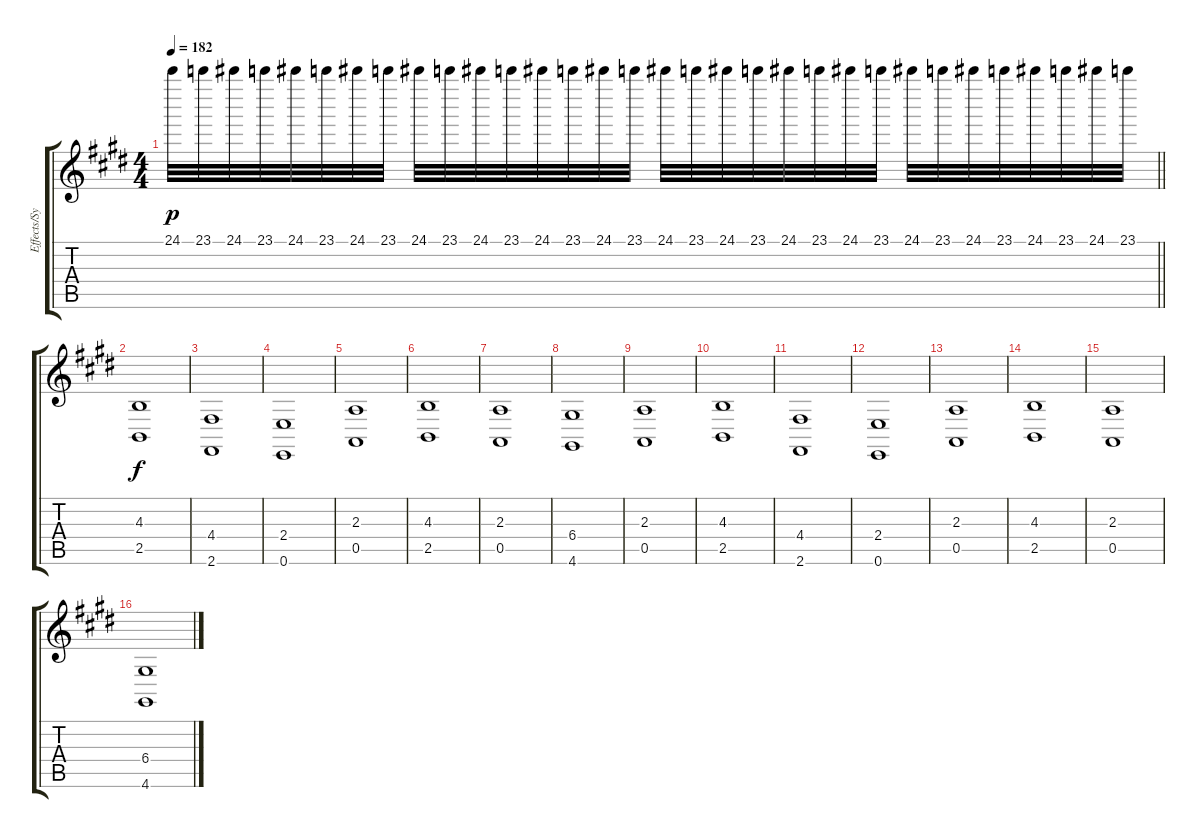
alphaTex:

\track ("Effects/Synth" "Effects/Sy") {instrument taikodrum}
\staff {score tabs}
\tuning (Db6 B3 G3 D3 A2 E2) {hide}
\ts (4 4)
\tempo 182
\clef g2
\barLineRight lightlight
\ks c#minor
24.1.32{dy p} 23.1.32 24.1.32 23.1.32 24.1.32 23.1.32 24.1.32 23.1.32 24.1.32 23.1.32 24.1.32 23.1.32 24.1.32 23.1.32 24.1.32 23.1.32 24.1.32 23.1.32 24.1.32 23.1.32 24.1.32 23.1.32 24.1.32 23.1.32 24.1.32 23.1.32 24.1.32 23.1.32 24.1.32 23.1.32 24.1.32 23.1.32 |
(4.3 2.5).1{dy f volume 16 instrument synthstrings2} |
(4.4 2.6).1 |
(2.4 0.6).1 |
(2.3 0.5).1 |
(4.3 2.5).1 |
(2.3 0.5).1 |
(6.4 4.6).1 |
(2.3 0.5).1 |
(4.3 2.5).1 |
(4.4 2.6).1 |
(2.4 0.6).1 |
(2.3 0.5).1 |
(4.3 2.5).1 |
(2.3 0.5).1 |
(6.4 4.6).1
